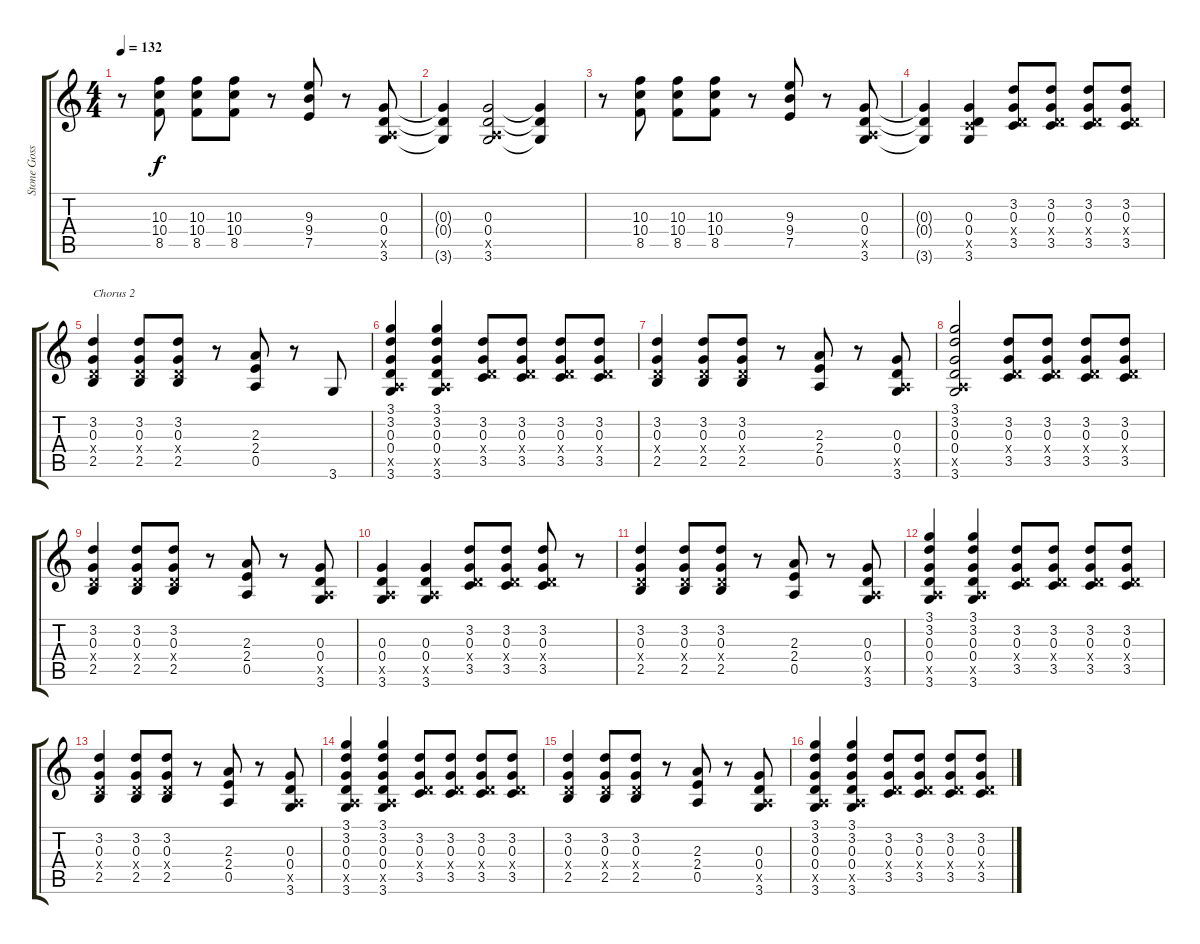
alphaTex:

\track ("Stone Gossard" "Stone Goss") {instrument distortionguitar}
\staff {score tabs}
\tuning (E4 B3 G3 D3 A2 E2) {hide}
\ts (4 4)
\tempo 132
\clef g2
\ks c
r.8{dy f} (10.3 10.4 8.5).8 (10.3 10.4 8.5).8 (10.3 10.4 8.5).8 r.8 (9.3 9.4 7.5).8 r.8 (0.3 0.4 0.5{x} 3.6).8 |
(0.3{t} 0.4{t} 3.6{t}).4 (0.3 0.4 0.5{x} 3.6).2 (0.3{t} 0.4{t} 3.6{t}).4 |
r.8 (10.3 10.4 8.5).8 (10.3 10.4 8.5).8 (10.3 10.4 8.5).8 r.8 (9.3 9.4 7.5).8 r.8 (0.3 0.4 0.5{x} 3.6).8 |
(0.3{t} 0.4{t} 3.6{t}).4 (0.3 0.4 3.5{x} 3.6).4 (3.2 0.3 0.4{x} 3.5).8 (3.2 0.3 0.4{x} 3.5).8 (3.2 0.3 0.4{x} 3.5).8 (3.2 0.3 0.4{x} 3.5).8 |
(3.2 0.3 0.4{x} 2.5).4{txt "Chorus 2"} (3.2 0.3 0.4{x} 2.5).8 (3.2 0.3 0.4{x} 2.5).8 r.8 (2.3 2.4 0.5).8 r.8 3.6.8 |
(3.1 3.2 0.3 0.4 0.5{x} 3.6).4 (3.1 3.2 0.3 0.4 0.5{x} 3.6).4 (3.2 0.3 0.4{x} 3.5).8 (3.2 0.3 0.4{x} 3.5).8 (3.2 0.3 0.4{x} 3.5).8 (3.2 0.3 0.4{x} 3.5).8 |
(3.2 0.3 0.4{x} 2.5).4 (3.2 0.3 0.4{x} 2.5).8 (3.2 0.3 0.4{x} 2.5).8 r.8 (2.3 2.4 0.5).8 r.8 (0.3 0.4 0.5{x} 3.6).8 |
(3.1 3.2 0.3 0.4 0.5{x} 3.6).2 (3.2 0.3 0.4{x} 3.5).8 (3.2 0.3 0.4{x} 3.5).8 (3.2 0.3 0.4{x} 3.5).8 (3.2 0.3 0.4{x} 3.5).8 |
(3.2 0.3 0.4{x} 2.5).4 (3.2 0.3 0.4{x} 2.5).8 (3.2 0.3 0.4{x} 2.5).8 r.8 (2.3 2.4 0.5).8 r.8 (0.3 0.4 0.5{x} 3.6).8 |
(0.3 0.4 0.5{x} 3.6).4 (0.3 0.4 0.5{x} 3.6).4 (3.2 0.3 0.4{x} 3.5).8 (3.2 0.3 0.4{x} 3.5).8 (3.2 0.3 0.4{x} 3.5).8 r.8 |
(3.2 0.3 0.4{x} 2.5).4 (3.2 0.3 0.4{x} 2.5).8 (3.2 0.3 0.4{x} 2.5).8 r.8 (2.3 2.4 0.5).8 r.8 (0.3 0.4 0.5{x} 3.6).8 |
(3.1 3.2 0.3 0.4 0.5{x} 3.6).4 (3.1 3.2 0.3 0.4 0.5{x} 3.6).4 (3.2 0.3 0.4{x} 3.5).8 (3.2 0.3 0.4{x} 3.5).8 (3.2 0.3 0.4{x} 3.5).8 (3.2 0.3 0.4{x} 3.5).8 |
(3.2 0.3 0.4{x} 2.5).4 (3.2 0.3 0.4{x} 2.5).8 (3.2 0.3 0.4{x} 2.5).8 r.8 (2.3 2.4 0.5).8 r.8 (0.3 0.4 0.5{x} 3.6).8 |
(3.1 3.2 0.3 0.4 0.5{x} 3.6).4 (3.1 3.2 0.3 0.4 0.5{x} 3.6).4 (3.2 0.3 0.4{x} 3.5).8 (3.2 0.3 0.4{x} 3.5).8 (3.2 0.3 0.4{x} 3.5).8 (3.2 0.3 0.4{x} 3.5).8 |
(3.2 0.3 0.4{x} 2.5).4 (3.2 0.3 0.4{x} 2.5).8 (3.2 0.3 0.4{x} 2.5).8 r.8 (2.3 2.4 0.5).8 r.8 (0.3 0.4 0.5{x} 3.6).8 |
(3.1 3.2 0.3 0.4 0.5{x} 3.6).4 (3.1 3.2 0.3 0.4 0.5{x} 3.6).4 (3.2 0.3 0.4{x} 3.5).8 (3.2 0.3 0.4{x} 3.5).8 (3.2 0.3 0.4{x} 3.5).8 (3.2 0.3 0.4{x} 3.5).8
